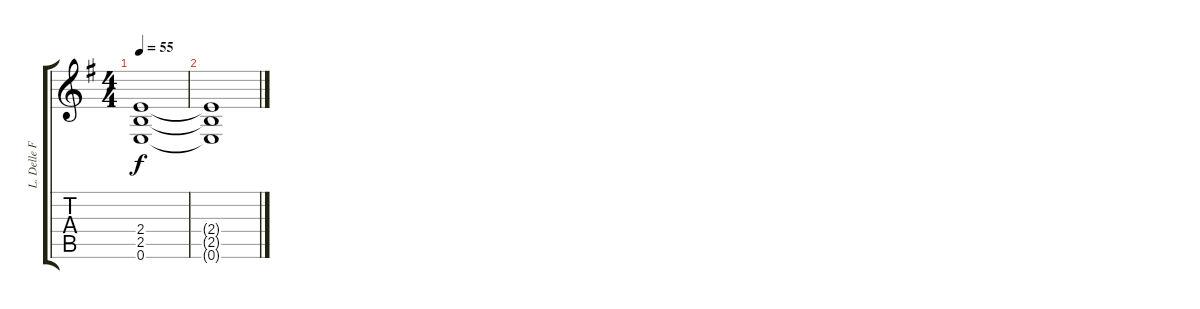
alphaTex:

\track ("L. Delle Fave (Dist. Guitar R)" "L. Delle F") {instrument overdrivenguitar}
\staff {score tabs}
\tuning (E4 B3 G3 D3 A2 E2) {hide}
\ts (4 4)
\tempo 55
\clef g2
\ks eminor
(2.4{t} 2.5{t} 0.6{t}).1{dy f} |
(2.4{t} 2.5{t} 0.6{t}).1
